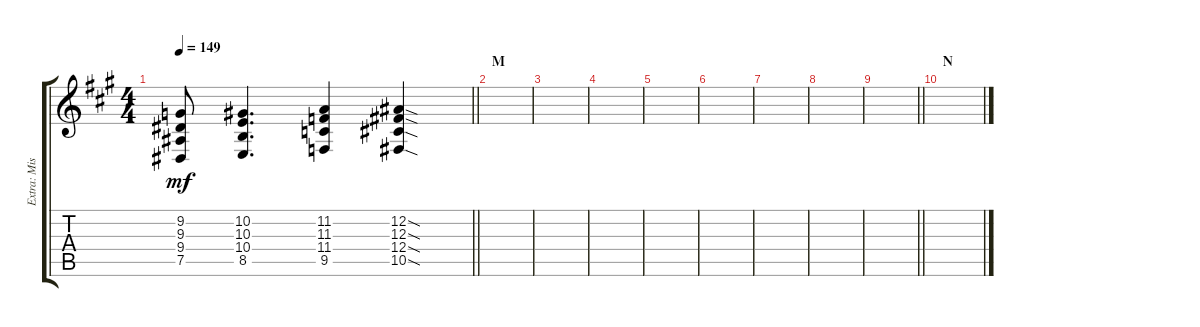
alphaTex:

\track ("Extra: Misc" "Extra: Mis") {instrument synthstrings1}
\staff {score tabs}
\tuning (Eb4 Bb3 Gb3 Db3 Ab2 Eb2) {hide}
\ts (4 4)
\tempo 149
\clef g2
\barLineRight lightlight
\ks a
(9.2 9.3 9.4 7.5).8{dy mf} (10.2 10.3 10.4 8.5).4{d} (11.2 11.3 11.4 9.5).4 (12.2{sod} 12.3{sod} 12.4{sod} 10.5{sod}).4 |
\section ("" "M")
|
|
|
|
|
|
|
\barLineRight lightlight
|
\section ("" "N")
